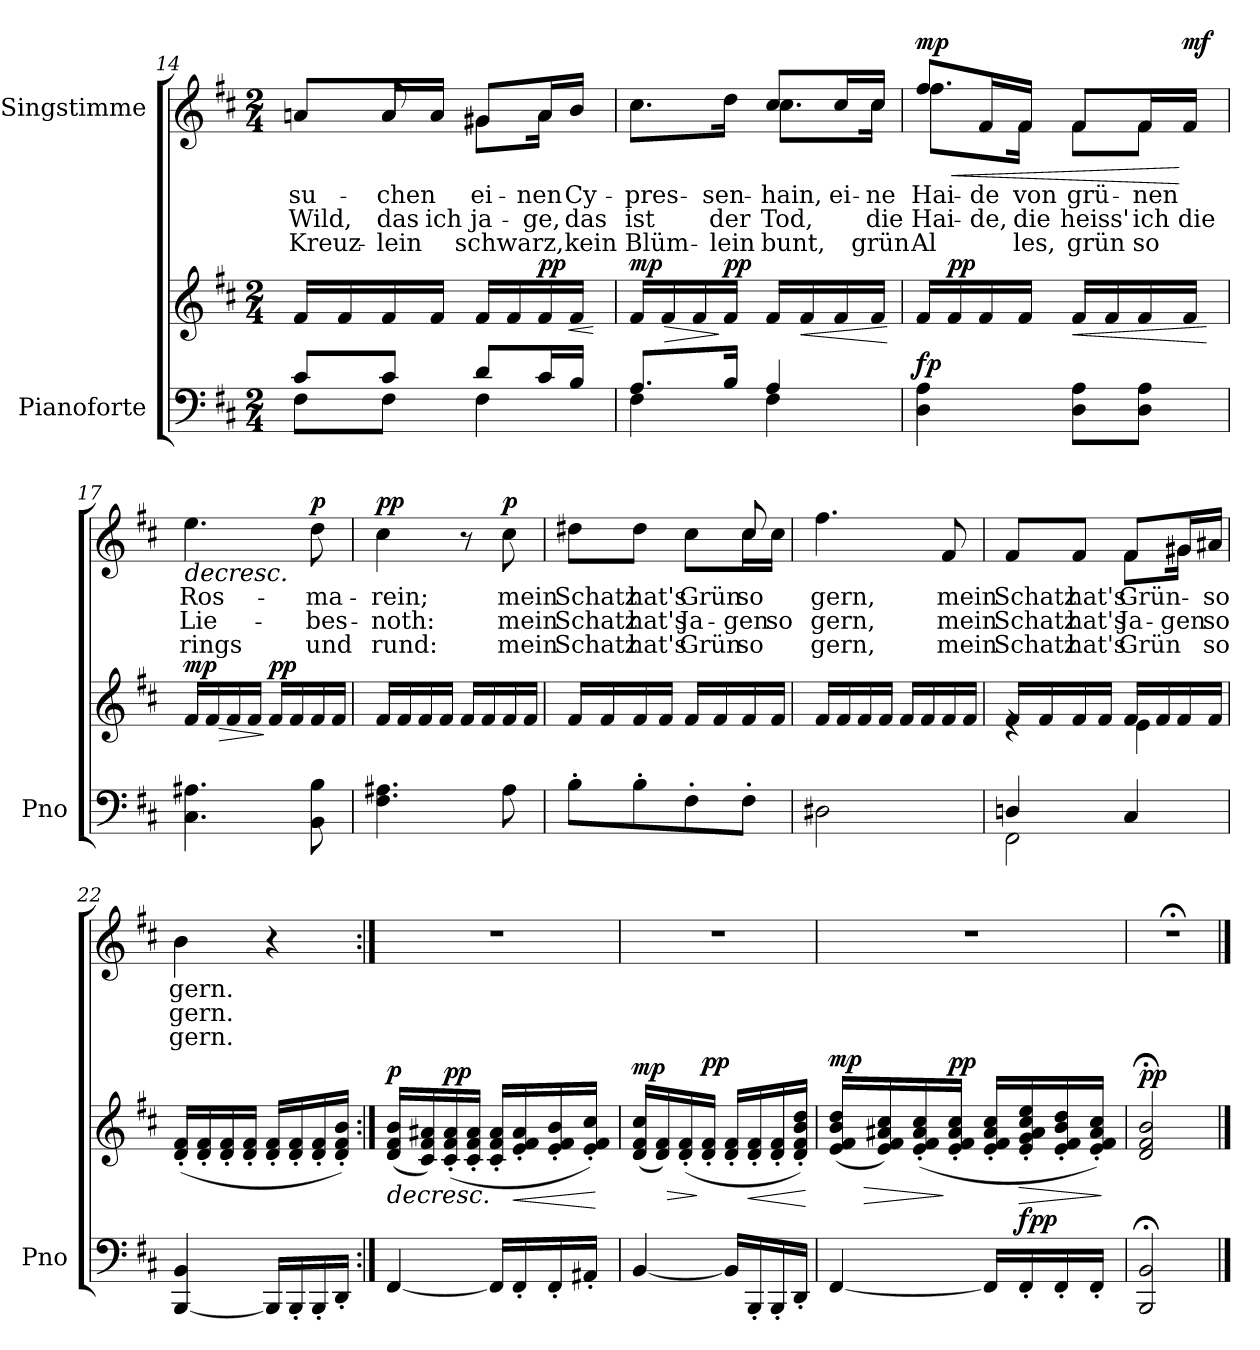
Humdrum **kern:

**kern	**kern	**dynam	**kern	**text	**text	**text	**dynam
*part2	*part2	*part2	*part1	*part1	*part1	*part1	*part1
*staff3	*staff2	*staff2/3	*staff1	*staff1	*staff1	*staff1	*staff1
*I"Pianoforte	*	*	*I"Singstimme	*	*	*	*
*I'Pno	*	*	*	*	*	*	*
*clefF4	*clefG2	*	*clefG2	*	*	*	*
*k[f#c#]	*k[f#c#]	*	*k[f#c#]	*	*	*	*
*M2/4	*M2/4	*	*M2/4	*	*	*	*
=14	=14	=14	=14	=14	=14	=14	=14
*^	*	*	*	*	*	*	*
!	!	!	!	!	!LO:LY:b	!LO:LY:b	!LO:LY:b	!
*	*	*	*	*^	*	*	*	*
8c#/L	8F#\L	16f#/LL	.	8an/L	8ryy	su-	Wild,	Kreuz-	.
.	.	16f#/	.	.	.	.	.	.	.
!	!	!	!	!	!	!LO:LY:b	!LO:LY:b	!LO:LY:b	!
8c#/J	8F#\J	16f#/	.	16a/L	8a/	-chen	das	-lein	.
!	!	!	!	!	!	!	!LO:LY:b	!	!
.	.	16f#/JJ	.	16a/JJ	.	.	ich	.	.
!	!	!	!	!	!	!LO:LY:b	!LO:LY:b	!LO:LY:b	!
8d/L	4F#\	16f#/LL	.	8g#X/L	8g#\L	ei-	ja-	schwarz,	.
.	.	16f#/	.	.	.	.	.	.	.
!	!	!	!LO:HP:b	!	!	!LO:LY:b	!LO:LY:b	!	!
!	!	!	!LO:DY:n=1:a	!	!	!	!	!	!
16c#/L	.	16f#/	< pp	16a/L	16a\Jk	-nen	-ge,	.	.
!	!	!	!	!	!	!LO:LY:b	!LO:LY:b	!LO:LY:b	!
16B/JJ	.	16f#/JJ	.	16b/JJ	16ryy	Cy-	das	kein	.
*v	*v	*	*	*v	*v	*	*	*	*
.	.	[	.	.	.	.	.
=15	=15	=15	=15	=15	=15	=15	=15
*^	*	*	*	*	*	*	*
!	!	!	!LO:HP:b	!	!LO:LY:b	!LO:LY:b	!LO:LY:b	!
*	*	*	*	*^	*	*	*	*
!	!	!	!LO:DY:n=1:a	!	!	!	!	!	!
8.A/L	4F#\	16f#/LL	> mp	8.cc#\L	4ryy	-pres-	ist	Blüm-	.
.	.	16f#/	.	.	.	.	.	.	.
.	.	16f#/	.	.	.	.	.	.	.
!	!	!	!LO:DY:n=2:a	!	!	!LO:LY:b	!LO:LY:b	!LO:LY:b	!
16B/Jk	.	16f#/JJ	] pp	16dd\Jk	.	-sen-	der	-lein	.
!	!	!	!	!	!	!LO:LY:b	!LO:LY:b	!LO:LY:b	!
4A/	4F#\	16f#/LL	.	8cc#/L	8.cc#\L	-hain,	Tod,	bunt,	.
!	!	!	!LO:HP:b	!	!	!	!	!	!
.	.	16f#/	<	.	.	.	.	.	.
!	!	!	!	!	!	!LO:LY:b	!	!	!
.	.	16f#/	.	16cc#/L	.	ei-	.	.	.
!	!	!	!	!	!	!LO:LY:b	!LO:LY:b	!LO:LY:b	!
.	.	16f#/JJ	.	16cc#/JJ	16cc#\Jk	-ne	die	grün	.
*v	*v	*	*	*v	*v	*	*	*	*
.	.	[	.	.	.	.	.
!!LO:LB:g=z
=16	=16	=16	=16	=16	=16	=16	=16
*	*	*	*MM35	*	*	*	*
!	!	!LO:DY:a=2	!	!LO:LY:b	!LO:LY:b	!LO:LY:b	!LO:HP:b
*	*	*	*^	*	*	*	*
!	!	!	!	!	!	!	!	!LO:DY:n=1:a
4D\ 4A\	16f#/LL	fp	8ff#/L	8.ff#\L	Hai-	Hai-	Al-	< mp
!	!	!LO:DY:a	!	!	!	!	!	!
.	16f#/	pp	.	.	.	.	.	.
!	!	!	!	!	!LO:LY:b	!LO:LY:b	!LO:LY:b	!
.	16f#/	.	16f#/L	.	-de	-de,	--	.
!	!	!	!	!	!LO:LY:b	!LO:LY:b	!LO:LY:b	!
.	16f#/JJ	.	16f#/JJ	16f#\Jk	von	die	les,	.
!	!	!LO:HP:b	!	!	!LO:LY:b	!LO:LY:b	!LO:LY:b	!
8D\ 8A\L	16f#/LL	<	8f#/L	8f#\L	grü-	heiss'	grün	.
.	16f#/	.	.	.	.	.	.	.
!	!	!	!	!	!LO:LY:b	!LO:LY:b	!LO:LY:b	!
8D\ 8A\J	16f#/	.	16f#/L	8f#\J	-nen	ich	so	.
!	!	!	!	!	!	!LO:LY:b	!	!LO:DY:n=2:a
.	16f#/JJ	.	16f#/JJ	.	.	die	.	[ mf
*	*	*	*v	*v	*	*	*	*
.	.	[	.	.	.	.	.
=17	=17	=17	=17	=17	=17	=17	=17
!	!	!LO:HP:b	!	!LO:LY:b	!LO:LY:b	!LO:LY:b	!LO:HP:b
!	!	!LO:DY:n=1:a	!	!	!	!	!
4.C#\ 4.A#X\	16f#/LL	> mp	4.ee\	Ros-	Lie-	rings	>
.	16f#/	.	.	.	.	.	.
.	16f#/	.	.	.	.	.	.
.	16f#/JJ	.	.	.	.	.	.
!	!	!LO:DY:n=2:a	!	!	!	!	!
.	16f#/LL	] pp	.	.	.	.	.
.	16f#/	.	.	.	.	.	.
!	!	!	!	!LO:LY:b	!LO:LY:b	!LO:LY:b	!LO:DY:a
8BB\ 8B\	16f#/	.	8dd\	-ma-	-bes-	und	p
.	16f#/JJ	.	.	.	.	.	.
.	.	.	.	.	.	.	]
=18	=18	=18	=18	=18	=18	=18	=18
!	!	!	!	!LO:LY:b	!LO:LY:b	!LO:LY:b	!LO:DY:a
4.F#\ 4.A#X\	16f#/LL	.	4cc#\	-rein;	-noth:	rund:	pp
.	16f#/	.	.	.	.	.	.
.	16f#/	.	.	.	.	.	.
.	16f#/JJ	.	.	.	.	.	.
*	*	*	*MM40	*	*	*	*
.	16f#/LL	.	8r	.	.	.	.
.	16f#/	.	.	.	.	.	.
!	!	!	!	!LO:LY:b	!LO:LY:b	!LO:LY:b	!LO:DY:a
8A#\	16f#/	.	8cc#\	mein	mein	mein	p
.	16f#/JJ	.	.	.	.	.	.
!!LO:LB:g=z
=19	=19	=19	=19	=19	=19	=19	=19
!	!	!	!	!LO:LY:b	!LO:LY:b	!LO:LY:b	!
*	*	*	*^	*	*	*	*
8B'\L	16f#/LL	.	8dd#X\L	4.ryy	Schatz	Schatz	Schatz	.
.	16f#/	.	.	.	.	.	.	.
!	!	!	!	!	!LO:LY:b	!LO:LY:b	!LO:LY:b	!
8B'\	16f#/	.	8dd#\J	.	hat's	hat's	hat's	.
.	16f#/JJ	.	.	.	.	.	.	.
!	!	!	!	!	!LO:LY:b	!LO:LY:b	!LO:LY:b	!
8F#'\	16f#/LL	.	8cc#\L	.	Grün	Ja-	Grün	.
.	16f#/	.	.	.	.	.	.	.
!	!	!	!	!	!LO:LY:b	!LO:LY:b	!LO:LY:b	!
8F#'\J	16f#/	.	16cc#\L	8cc#/	so	-gen	so	.
!	!	!	!	!	!	!LO:LY:b	!	!
.	16f#/JJ	.	16cc#\JJ	.	.	so	.	.
*	*	*	*v	*v	*	*	*	*
=20	=20	=20	=20	=20	=20	=20	=20
!	!	!	!	!LO:LY:b	!LO:LY:b	!LO:LY:b	!
2D#X\	16f#/LL	.	4.ff#\	gern,	gern,	gern,	.
.	16f#/	.	.	.	.	.	.
.	16f#/	.	.	.	.	.	.
.	16f#/JJ	.	.	.	.	.	.
.	16f#/LL	.	.	.	.	.	.
.	16f#/	.	.	.	.	.	.
!	!	!	!	!LO:LY:b	!LO:LY:b	!LO:LY:b	!
.	16f#/	.	8f#/	mein	mein	mein	.
.	16f#/JJ	.	.	.	.	.	.
=21	=21	=21	=21	=21	=21	=21	=21
*^	*^	*	*	*	*	*	*
!	!	!	!	!	!	!LO:LY:b	!LO:LY:b	!LO:LY:b	!
*	*	*	*	*	*^	*	*	*	*
4Dn/	2FF#\	16f#/LL	4re	.	8f#/L	4ryy	Schatz	Schatz	Schatz	.
.	.	16f#/	.	.	.	.	.	.	.	.
!	!	!	!	!	!	!	!LO:LY:b	!LO:LY:b	!LO:LY:b	!
.	.	16f#/	.	.	8f#/J	.	hat's	hat's	hat's	.
.	.	16f#/JJ	.	.	.	.	.	.	.	.
!	!	!	!	!	!	!	!LO:LY:b	!LO:LY:b	!LO:LY:b	!
4C#/	.	16f#/LL	4e\	.	8f#/L	8f#\L	Grün-	Ja-	Grün	.
.	.	16f#/	.	.	.	.	.	.	.	.
!	!	!	!	!	!	!	!	!LO:LY:b	!	!
.	.	16f#/	.	.	16g#X/L	16g#\Jk	.	-gen	.	.
!	!	!	!	!	!	!	!LO:LY:b	!LO:LY:b	!LO:LY:b	!
.	.	16f#/JJ	.	.	16a#X/JJ	16ryy	-so	so	so	.
*v	*v	*	*	*	*	*	*	*	*	*
*	*v	*v	*	*	*	*	*	*	*
=22	=22	=22	=22	=22	=22	=22	=22	=22
!	!	!	!	!	!LO:LY:b	!LO:LY:b	!LO:LY:b	!
*	*	*	*v	*v	*	*	*	*
[4BBB/ 4BB/	(<16d/' 16f#/'LL	.	4b\	gern.	gern.	gern.	.
.	16d/' 16f#/'	.	.	.	.	.	.
.	16d/' 16f#/'	.	.	.	.	.	.
.	16d/' 16f#/'JJ	.	.	.	.	.	.
16BBB/LL]	16d/' 16f#/'LL	.	4r	.	.	.	.
16BBB'/	16d/' 16f#/'	.	.	.	.	.	.
16BBB'/	16d/' 16f#/'	.	.	.	.	.	.
16DD'/JJ	16d/' 16f#/' 16b/'JJ)	.	.	.	.	.	.
!!LO:LB:g=z
=23:|!	=23:|!	=23:|!	=23:|!	=23:|!	=23:|!	=23:|!	=23:|!
!	!	!LO:HP:b	!	!	!	!	!
!	!	!LO:DY:n=1:a	!	!	!	!	!
[4FF#/	(<16d/ 16f#/ 16b/LL	> p	2r	.	.	.	.
.	16c#/ 16f#/ 16a#X/)	.	.	.	.	.	.
!	!	!LO:DY:n=2:a	!	!	!	!	!
.	(<16c#/' 16f#/' 16a#/'	pp	.	.	.	.	.
.	16c#/' 16f#/' 16a#/'JJ	]	.	.	.	.	.
16FF#/LL]	16c#/' 16f#/' 16a#/'LL	.	.	.	.	.	.
!	!	!LO:HP:b	!	!	!	!	!
16FF#'/	16e/' 16f#/' 16a#/'	<	.	.	.	.	.
16FF#'/	16e/' 16f#/' 16b/'	.	.	.	.	.	.
16AA#X'/JJ	16e/' 16f#/' 16cc#/'JJ)	.	.	.	.	.	.
.	.	[	.	.	.	.	.
=24	=24	=24	=24	=24	=24	=24	=24
!	!	!LO:HP:b	!	!	!	!	!
!	!	!LO:DY:n=1:a	!	!	!	!	!
[4BB/	(<16d/ 16f#/ 16cc#/LL	> mp	2r	.	.	.	.
.	16d/ 16f#/)	.	.	.	.	.	.
.	(<16d/' 16f#/'	.	.	.	.	.	.
!	!	!LO:DY:n=2:a	!	!	!	!	!
.	16d/' 16f#/'JJ	] pp	.	.	.	.	.
16BB/LL]	16d/' 16f#/'LL	.	.	.	.	.	.
!	!	!LO:HP:b	!	!	!	!	!
16BBB'/	16d/' 16f#/'	<	.	.	.	.	.
16BBB'/	16d/' 16f#/'	.	.	.	.	.	.
16DD'/JJ	16d/' 16f#/' 16b/' 16dd/'JJ)	.	.	.	.	.	.
.	.	[	.	.	.	.	.
=25	=25	=25	=25	=25	=25	=25	=25
!	!	!LO:HP:b	!	!	!	!	!
!	!	!LO:DY:n=1:a	!	!	!	!	!
[4FF#/	(<16e/ 16f#/ 16b/ 16dd/LL	> mp	2r	.	.	.	.
.	16e/ 16f#/ 16a#X/ 16cc#/)	.	.	.	.	.	.
.	(<16e/' 16f#/' 16a#/' 16cc#/'	.	.	.	.	.	.
!	!	!LO:DY:n=2:a	!	!	!	!	!
.	16e/' 16f#/' 16a#/' 16cc#/'JJ	] pp	.	.	.	.	.
16FF#/LL]	16e/' 16f#/' 16a#/' 16cc#/'LL	.	.	.	.	.	.
!	!	!LO:HP:b	!	!	!	!	!
!	!	!LO:DY:n=3:a=2	!	!	!	!	!
!	!	!LO:DY:n=4:a	!	!	!	!	!
16FF#'/	16e/' 16g/' 16a#/' 16cc#/' 16ee/'	> fp p	.	.	.	.	.
16FF#'/	16e/' 16f#/' 16b/' 16dd/'	.	.	.	.	.	.
16FF#'/JJ	16e/' 16f#/' 16a#/' 16cc#/'JJ)	.	.	.	.	.	.
.	.	]	.	.	.	.	.
=26	=26	=26	=26	=26	=26	=26	=26
!	!	!LO:DY:a	!	!	!	!	!
2BBB/;< 2BB/;<	2d/;< 2f#/;< 2b/;<	pp	2r;<	.	.	.	.
==	==	==	==	==	==	==	==
*-	*-	*-	*-	*-	*-	*-	*-
